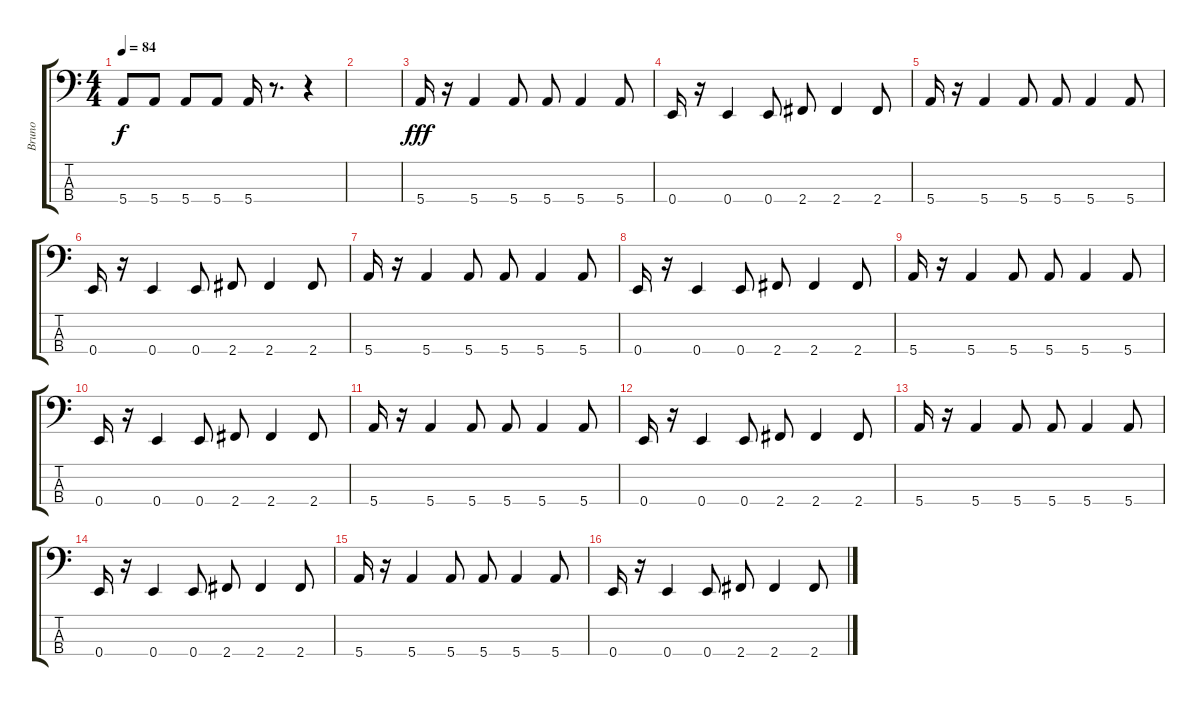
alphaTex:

\track ("Bruno" "Bruno") {instrument electricbasspick}
\staff {score tabs}
\tuning (G2 D2 A1 E1) {hide}
\ts (4 4)
\tempo 84
\clef f4
\ks c
5.4.8{dy f} 5.4.8 5.4.8 5.4.8 5.4.16 r.8{d} r.4 |
|
5.4.16{dy fff} r.16 5.4.4 5.4.8 5.4.8 5.4.4 5.4.8 |
0.4.16 r.16 0.4.4 0.4.8 2.4.8 2.4.4 2.4.8 |
5.4.16 r.16 5.4.4 5.4.8 5.4.8 5.4.4 5.4.8 |
0.4.16 r.16 0.4.4 0.4.8 2.4.8 2.4.4 2.4.8 |
5.4.16 r.16 5.4.4 5.4.8 5.4.8 5.4.4 5.4.8 |
0.4.16 r.16 0.4.4 0.4.8 2.4.8 2.4.4 2.4.8 |
5.4.16 r.16 5.4.4 5.4.8 5.4.8 5.4.4 5.4.8 |
0.4.16 r.16 0.4.4 0.4.8 2.4.8 2.4.4 2.4.8 |
5.4.16 r.16 5.4.4 5.4.8 5.4.8 5.4.4 5.4.8 |
0.4.16 r.16 0.4.4 0.4.8 2.4.8 2.4.4 2.4.8 |
5.4.16 r.16 5.4.4 5.4.8 5.4.8 5.4.4 5.4.8 |
0.4.16 r.16 0.4.4 0.4.8 2.4.8 2.4.4 2.4.8 |
5.4.16 r.16 5.4.4 5.4.8 5.4.8 5.4.4 5.4.8 |
0.4.16 r.16 0.4.4 0.4.8 2.4.8 2.4.4 2.4.8
